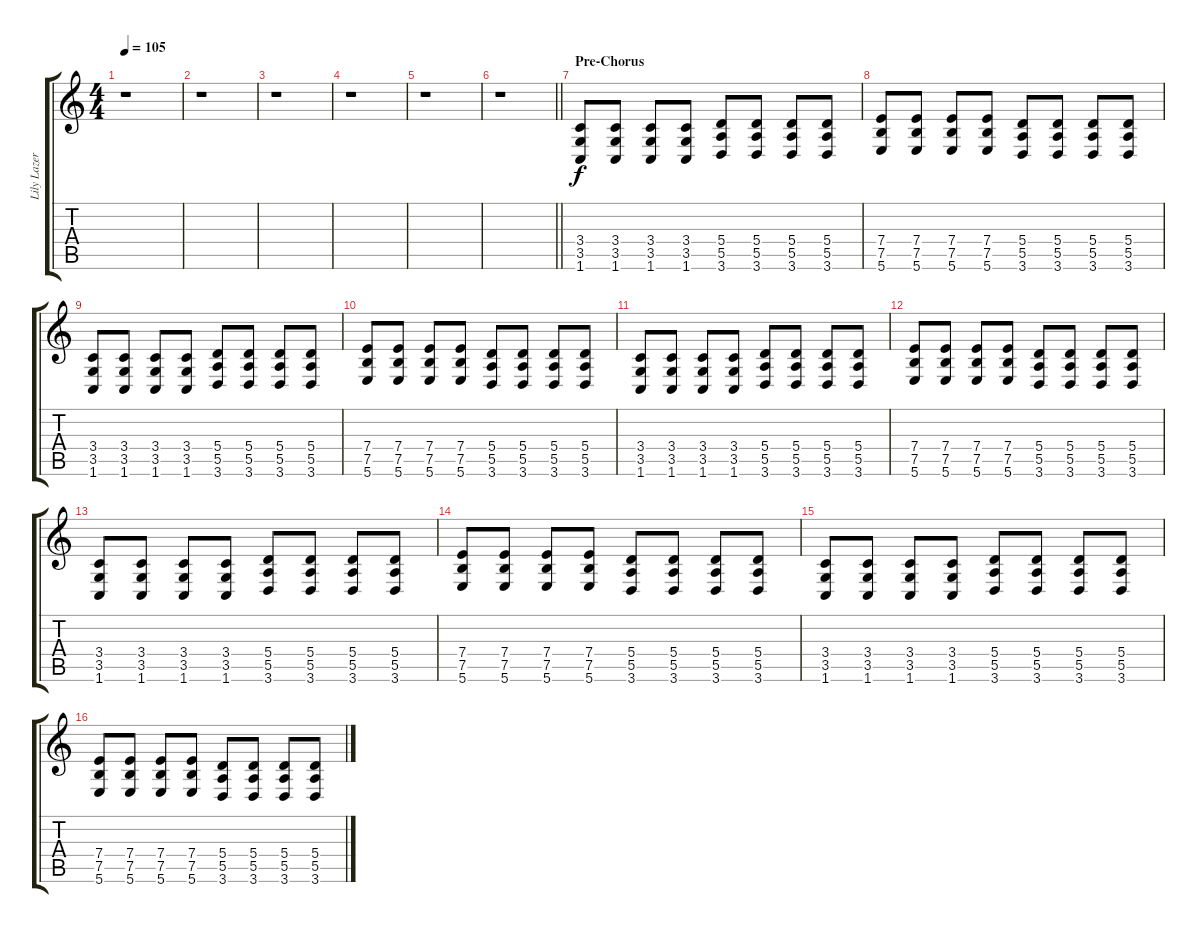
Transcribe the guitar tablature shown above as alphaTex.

\track ("Lily Lazer (Guitar)" "Lily Lazer") {instrument distortionguitar}
\staff {score tabs}
\tuning (B3 Gb3 D3 A2 E2 B1) {hide}
\ts (4 4)
\tempo 105
\clef g2
\ks c
r.1{dy f} |
r.1 |
r.1 |
r.1 |
r.1 |
\barLineRight lightlight
r.1 |
\section ("" "Pre-Chorus")
(3.4 3.5 1.6).8 (3.4 3.5 1.6).8 (3.4 3.5 1.6).8 (3.4 3.5 1.6).8 (5.4 5.5 3.6).8 (5.4 5.5 3.6).8 (5.4 5.5 3.6).8 (5.4 5.5 3.6).8 |
(7.4 7.5 5.6).8 (7.4 7.5 5.6).8 (7.4 7.5 5.6).8 (7.4 7.5 5.6).8 (5.4 5.5 3.6).8 (5.4 5.5 3.6).8 (5.4 5.5 3.6).8 (5.4 5.5 3.6).8 |
(3.4 3.5 1.6).8 (3.4 3.5 1.6).8 (3.4 3.5 1.6).8 (3.4 3.5 1.6).8 (5.4 5.5 3.6).8 (5.4 5.5 3.6).8 (5.4 5.5 3.6).8 (5.4 5.5 3.6).8 |
(7.4 7.5 5.6).8 (7.4 7.5 5.6).8 (7.4 7.5 5.6).8 (7.4 7.5 5.6).8 (5.4 5.5 3.6).8 (5.4 5.5 3.6).8 (5.4 5.5 3.6).8 (5.4 5.5 3.6).8 |
(3.4 3.5 1.6).8 (3.4 3.5 1.6).8 (3.4 3.5 1.6).8 (3.4 3.5 1.6).8 (5.4 5.5 3.6).8 (5.4 5.5 3.6).8 (5.4 5.5 3.6).8 (5.4 5.5 3.6).8 |
(7.4 7.5 5.6).8 (7.4 7.5 5.6).8 (7.4 7.5 5.6).8 (7.4 7.5 5.6).8 (5.4 5.5 3.6).8 (5.4 5.5 3.6).8 (5.4 5.5 3.6).8 (5.4 5.5 3.6).8 |
(3.4 3.5 1.6).8 (3.4 3.5 1.6).8 (3.4 3.5 1.6).8 (3.4 3.5 1.6).8 (5.4 5.5 3.6).8 (5.4 5.5 3.6).8 (5.4 5.5 3.6).8 (5.4 5.5 3.6).8 |
(7.4 7.5 5.6).8 (7.4 7.5 5.6).8 (7.4 7.5 5.6).8 (7.4 7.5 5.6).8 (5.4 5.5 3.6).8 (5.4 5.5 3.6).8 (5.4 5.5 3.6).8 (5.4 5.5 3.6).8 |
(3.4 3.5 1.6).8 (3.4 3.5 1.6).8 (3.4 3.5 1.6).8 (3.4 3.5 1.6).8 (5.4 5.5 3.6).8 (5.4 5.5 3.6).8 (5.4 5.5 3.6).8 (5.4 5.5 3.6).8 |
(7.4 7.5 5.6).8 (7.4 7.5 5.6).8 (7.4 7.5 5.6).8 (7.4 7.5 5.6).8 (5.4 5.5 3.6).8 (5.4 5.5 3.6).8 (5.4 5.5 3.6).8 (5.4 5.5 3.6).8
